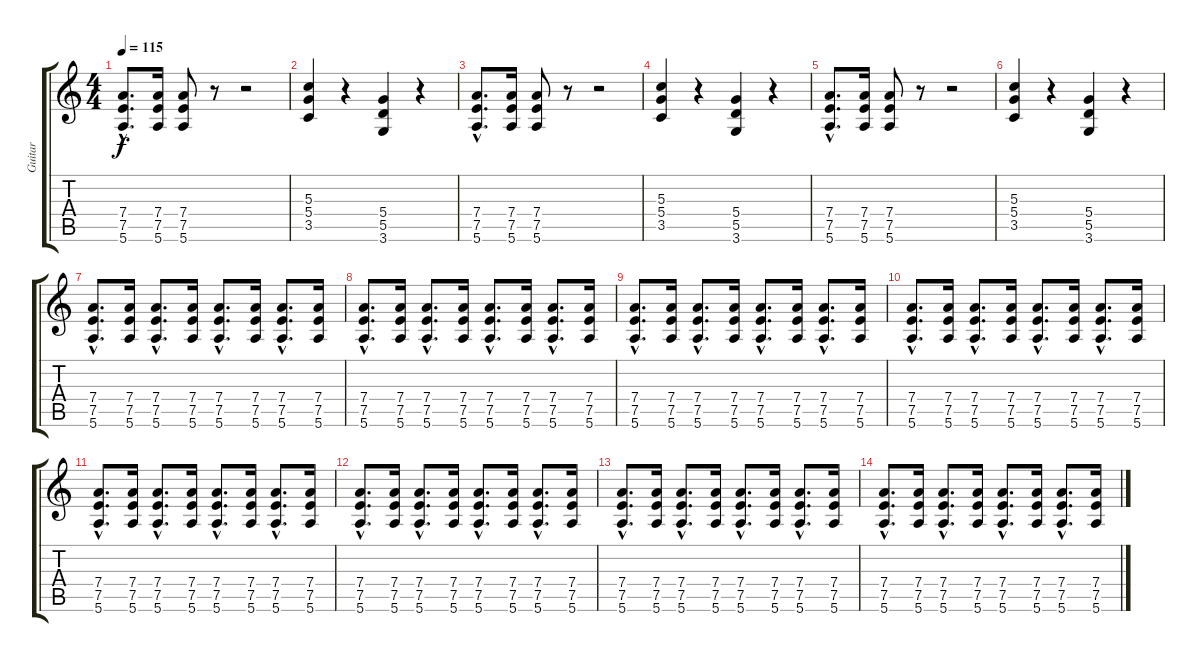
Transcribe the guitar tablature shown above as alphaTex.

\track ("Guitar" "Guitar") {instrument overdrivenguitar}
\staff {score tabs}
\tuning (E4 B3 G3 D3 A2 E2) {hide}
\ts (4 4)
\tempo 115
\clef g2
\ks c
(7.4{hac} 7.5{hac} 5.6{hac}).8{d dy f} (7.4 7.5 5.6).16 (7.4 7.5 5.6).8 r.8 r.2 |
(5.3 5.4 3.5).4 r.4 (5.4 5.5 3.6).4 r.4 |
(7.4{hac} 7.5{hac} 5.6{hac}).8{d} (7.4 7.5 5.6).16 (7.4 7.5 5.6).8 r.8 r.2 |
(5.3 5.4 3.5).4 r.4 (5.4 5.5 3.6).4 r.4 |
(7.4{hac} 7.5{hac} 5.6{hac}).8{d} (7.4 7.5 5.6).16 (7.4 7.5 5.6).8 r.8 r.2 |
(5.3 5.4 3.5).4 r.4 (5.4 5.5 3.6).4 r.4 |
(7.4{hac} 7.5{hac} 5.6{hac}).8{d} (7.4 7.5 5.6).16 (7.4{hac} 7.5{hac} 5.6{hac}).8{d} (7.4 7.5 5.6).16 (7.4{hac} 7.5{hac} 5.6{hac}).8{d} (7.4 7.5 5.6).16 (7.4{hac} 7.5{hac} 5.6{hac}).8{d} (7.4 7.5 5.6).16 |
(7.4{hac} 7.5{hac} 5.6{hac}).8{d} (7.4 7.5 5.6).16 (7.4{hac} 7.5{hac} 5.6{hac}).8{d} (7.4 7.5 5.6).16 (7.4{hac} 7.5{hac} 5.6{hac}).8{d} (7.4 7.5 5.6).16 (7.4{hac} 7.5{hac} 5.6{hac}).8{d} (7.4 7.5 5.6).16 |
(7.4{hac} 7.5{hac} 5.6{hac}).8{d} (7.4 7.5 5.6).16 (7.4{hac} 7.5{hac} 5.6{hac}).8{d} (7.4 7.5 5.6).16 (7.4{hac} 7.5{hac} 5.6{hac}).8{d} (7.4 7.5 5.6).16 (7.4{hac} 7.5{hac} 5.6{hac}).8{d} (7.4 7.5 5.6).16 |
(7.4{hac} 7.5{hac} 5.6{hac}).8{d} (7.4 7.5 5.6).16 (7.4{hac} 7.5{hac} 5.6{hac}).8{d} (7.4 7.5 5.6).16 (7.4{hac} 7.5{hac} 5.6{hac}).8{d} (7.4 7.5 5.6).16 (7.4{hac} 7.5{hac} 5.6{hac}).8{d} (7.4 7.5 5.6).16 |
(7.4{hac} 7.5{hac} 5.6{hac}).8{d} (7.4 7.5 5.6).16 (7.4{hac} 7.5{hac} 5.6{hac}).8{d} (7.4 7.5 5.6).16 (7.4{hac} 7.5{hac} 5.6{hac}).8{d} (7.4 7.5 5.6).16 (7.4{hac} 7.5{hac} 5.6{hac}).8{d} (7.4 7.5 5.6).16 |
(7.4{hac} 7.5{hac} 5.6{hac}).8{d} (7.4 7.5 5.6).16 (7.4{hac} 7.5{hac} 5.6{hac}).8{d} (7.4 7.5 5.6).16 (7.4{hac} 7.5{hac} 5.6{hac}).8{d} (7.4 7.5 5.6).16 (7.4{hac} 7.5{hac} 5.6{hac}).8{d} (7.4 7.5 5.6).16 |
(7.4{hac} 7.5{hac} 5.6{hac}).8{d} (7.4 7.5 5.6).16 (7.4{hac} 7.5{hac} 5.6{hac}).8{d} (7.4 7.5 5.6).16 (7.4{hac} 7.5{hac} 5.6{hac}).8{d} (7.4 7.5 5.6).16 (7.4{hac} 7.5{hac} 5.6{hac}).8{d} (7.4 7.5 5.6).16 |
(7.4{hac} 7.5{hac} 5.6{hac}).8{d} (7.4 7.5 5.6).16 (7.4{hac} 7.5{hac} 5.6{hac}).8{d} (7.4 7.5 5.6).16 (7.4{hac} 7.5{hac} 5.6{hac}).8{d} (7.4 7.5 5.6).16 (7.4{hac} 7.5{hac} 5.6{hac}).8{d} (7.4 7.5 5.6).16
